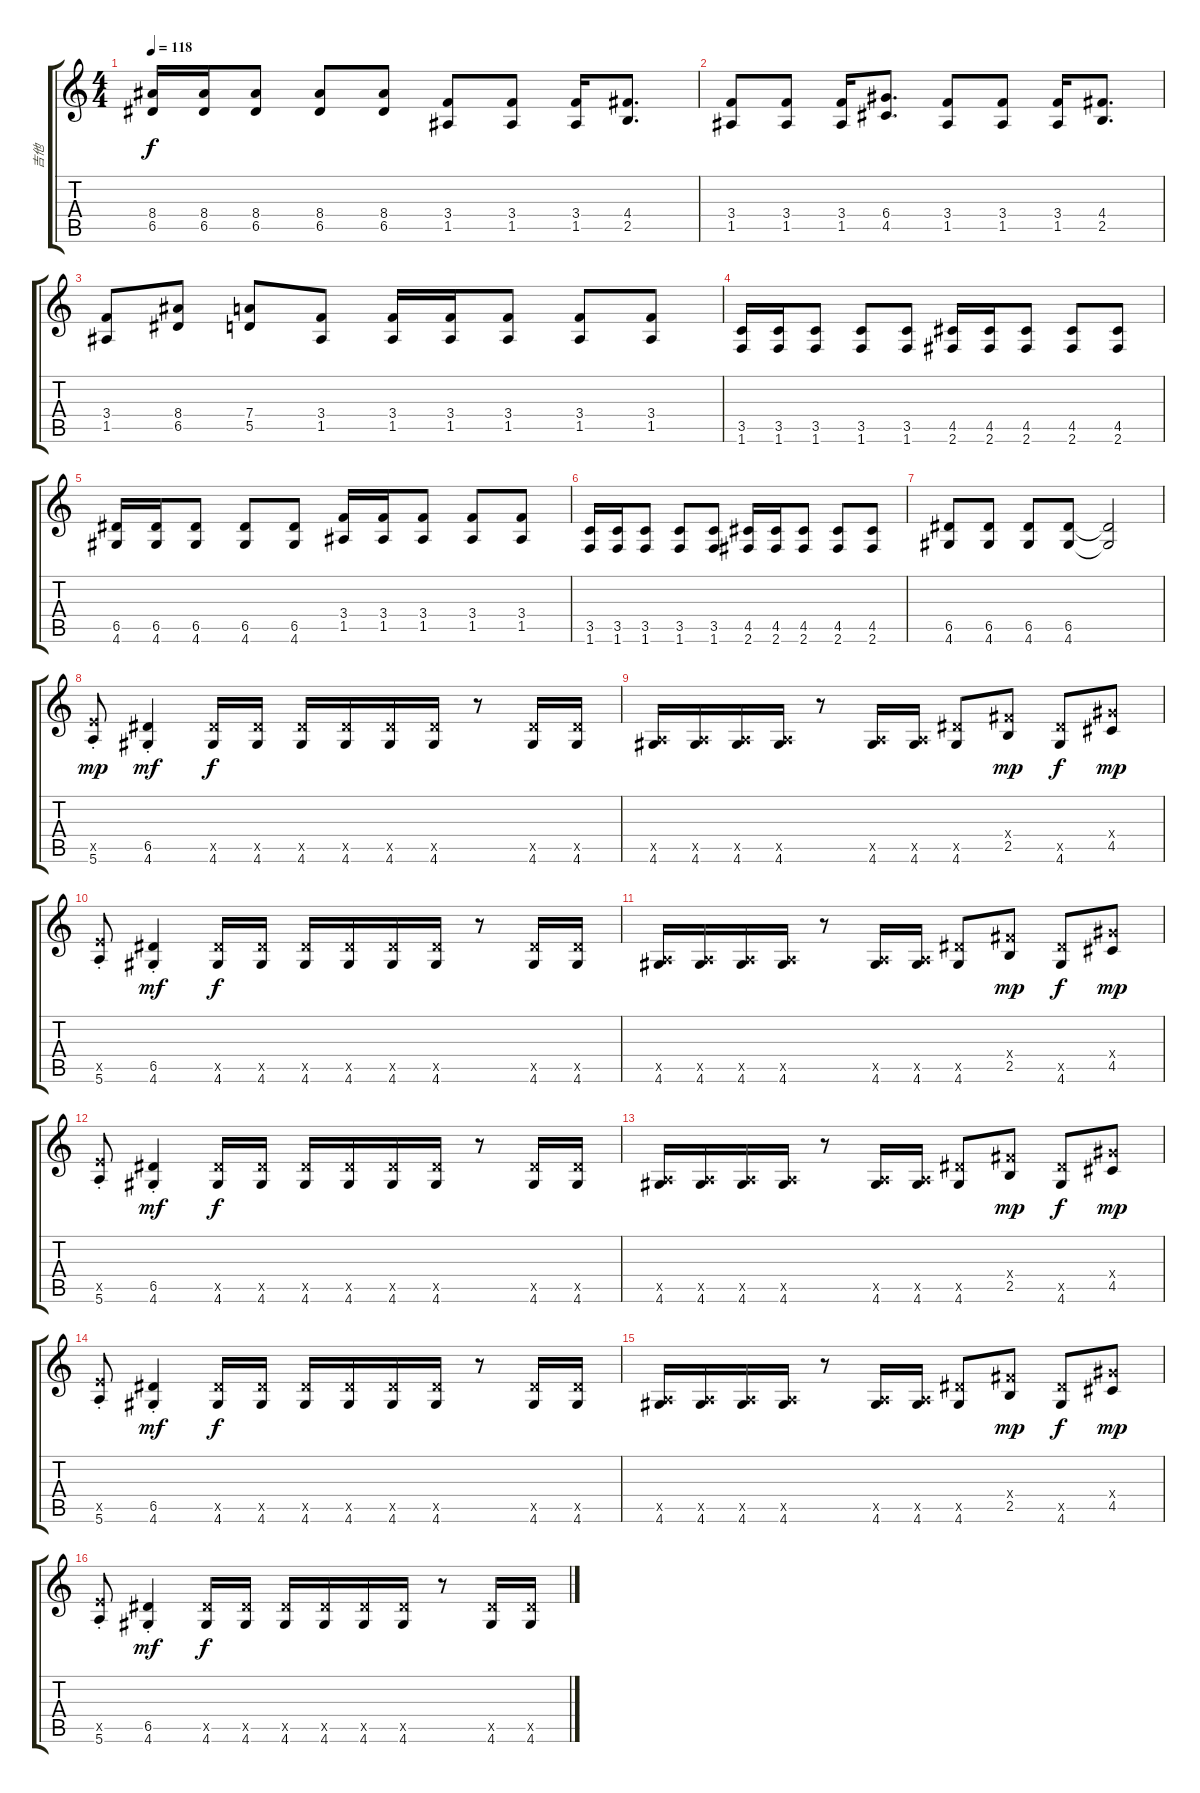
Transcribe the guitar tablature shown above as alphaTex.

\track ("吉他" "吉他") {instrument distortionguitar}
\staff {score tabs}
\tuning (E4 B3 G3 D3 A2 E2) {hide}
\ts (4 4)
\tempo 118
\clef g2
\ks c
(8.4 6.5).16{dy f} (8.4 6.5).16 (8.4 6.5).8 (8.4 6.5).8 (8.4 6.5).8 (3.4 1.5).8 (3.4 1.5).8 (3.4 1.5).16 (4.4 2.5).8{d} |
(3.4 1.5).8 (3.4 1.5).8 (3.4 1.5).16 (6.4 4.5).8{d} (3.4 1.5).8 (3.4 1.5).8 (3.4 1.5).16 (4.4 2.5).8{d} |
(3.4 1.5).8 (8.4 6.5).8 (7.4 5.5).8 (3.4 1.5).8 (3.4 1.5).16 (3.4 1.5).16 (3.4 1.5).8 (3.4 1.5).8 (3.4 1.5).8 |
(3.5 1.6).16 (3.5 1.6).16 (3.5 1.6).8 (3.5 1.6).8 (3.5 1.6).8 (4.5 2.6).16 (4.5 2.6).16 (4.5 2.6).8 (4.5 2.6).8 (4.5 2.6).8 |
(6.5 4.6).16 (6.5 4.6).16 (6.5 4.6).8 (6.5 4.6).8 (6.5 4.6).8 (3.4 1.5).16 (3.4 1.5).16 (3.4 1.5).8 (3.4 1.5).8 (3.4 1.5).8 |
(3.5 1.6).16 (3.5 1.6).16 (3.5 1.6).8 (3.5 1.6).8 (3.5 1.6).8 (4.5 2.6).16 (4.5 2.6).16 (4.5 2.6).8 (4.5 2.6).8 (4.5 2.6).8 |
(6.5 4.6).8 (6.5 4.6).8 (6.5 4.6).8 (6.5 4.6).8 (6.5{t} 4.6{t}).2 |
(7.5{st x} 5.6).8{dy mp} (6.5{st} 4.6{st}).4{dy mf} (6.5{x} 4.6).16{dy f} (6.5{x} 4.6).16 (6.5{x} 4.6).16 (6.5{x} 4.6).16 (6.5{x} 4.6).16 (6.5{x} 4.6).16 r.8 (6.5{x} 4.6).16 (6.5{x} 4.6).16 |
(0.5{x} 4.6).16 (0.5{x} 4.6).16 (0.5{x} 4.6).16 (0.5{x} 4.6).16 r.8 (0.5{x} 4.6).16 (0.5{x} 4.6).16 (6.5{x} 4.6).8 (4.4{x} 2.5).8{dy mp} (6.5{x} 4.6).8{dy f} (6.4{x} 4.5).8{dy mp} |
(7.5{st x} 5.6).8 (6.5{st} 4.6{st}).4{dy mf} (6.5{x} 4.6).16{dy f} (6.5{x} 4.6).16 (6.5{x} 4.6).16 (6.5{x} 4.6).16 (6.5{x} 4.6).16 (6.5{x} 4.6).16 r.8 (6.5{x} 4.6).16 (6.5{x} 4.6).16 |
(0.5{x} 4.6).16 (0.5{x} 4.6).16 (0.5{x} 4.6).16 (0.5{x} 4.6).16 r.8 (0.5{x} 4.6).16 (0.5{x} 4.6).16 (6.5{x} 4.6).8 (4.4{x} 2.5).8{dy mp} (6.5{x} 4.6).8{dy f} (6.4{x} 4.5).8{dy mp} |
(7.5{st x} 5.6).8 (6.5{st} 4.6{st}).4{dy mf} (6.5{x} 4.6).16{dy f} (6.5{x} 4.6).16 (6.5{x} 4.6).16 (6.5{x} 4.6).16 (6.5{x} 4.6).16 (6.5{x} 4.6).16 r.8 (6.5{x} 4.6).16 (6.5{x} 4.6).16 |
(0.5{x} 4.6).16 (0.5{x} 4.6).16 (0.5{x} 4.6).16 (0.5{x} 4.6).16 r.8 (0.5{x} 4.6).16 (0.5{x} 4.6).16 (6.5{x} 4.6).8 (4.4{x} 2.5).8{dy mp} (6.5{x} 4.6).8{dy f} (6.4{x} 4.5).8{dy mp} |
(7.5{st x} 5.6).8 (6.5{st} 4.6{st}).4{dy mf} (6.5{x} 4.6).16{dy f} (6.5{x} 4.6).16 (6.5{x} 4.6).16 (6.5{x} 4.6).16 (6.5{x} 4.6).16 (6.5{x} 4.6).16 r.8 (6.5{x} 4.6).16 (6.5{x} 4.6).16 |
(0.5{x} 4.6).16 (0.5{x} 4.6).16 (0.5{x} 4.6).16 (0.5{x} 4.6).16 r.8 (0.5{x} 4.6).16 (0.5{x} 4.6).16 (6.5{x} 4.6).8 (4.4{x} 2.5).8{dy mp} (6.5{x} 4.6).8{dy f} (6.4{x} 4.5).8{dy mp} |
(7.5{st x} 5.6).8 (6.5{st} 4.6{st}).4{dy mf} (6.5{x} 4.6).16{dy f} (6.5{x} 4.6).16 (6.5{x} 4.6).16 (6.5{x} 4.6).16 (6.5{x} 4.6).16 (6.5{x} 4.6).16 r.8 (6.5{x} 4.6).16 (6.5{x} 4.6).16
